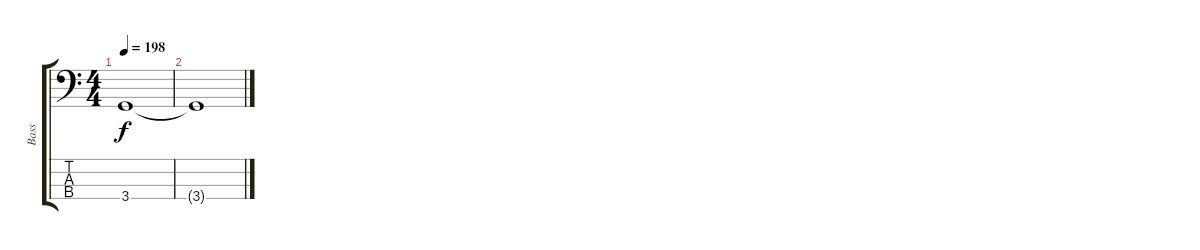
\track ("Bass" "Bass") {instrument electricbassfinger}
\staff {score tabs}
\tuning (G2 D2 A1 E1) {hide}
\ts (4 4)
\tempo 198
\clef f4
\ks c
3.4{t}.1{dy f} |
3.4{t}.1
